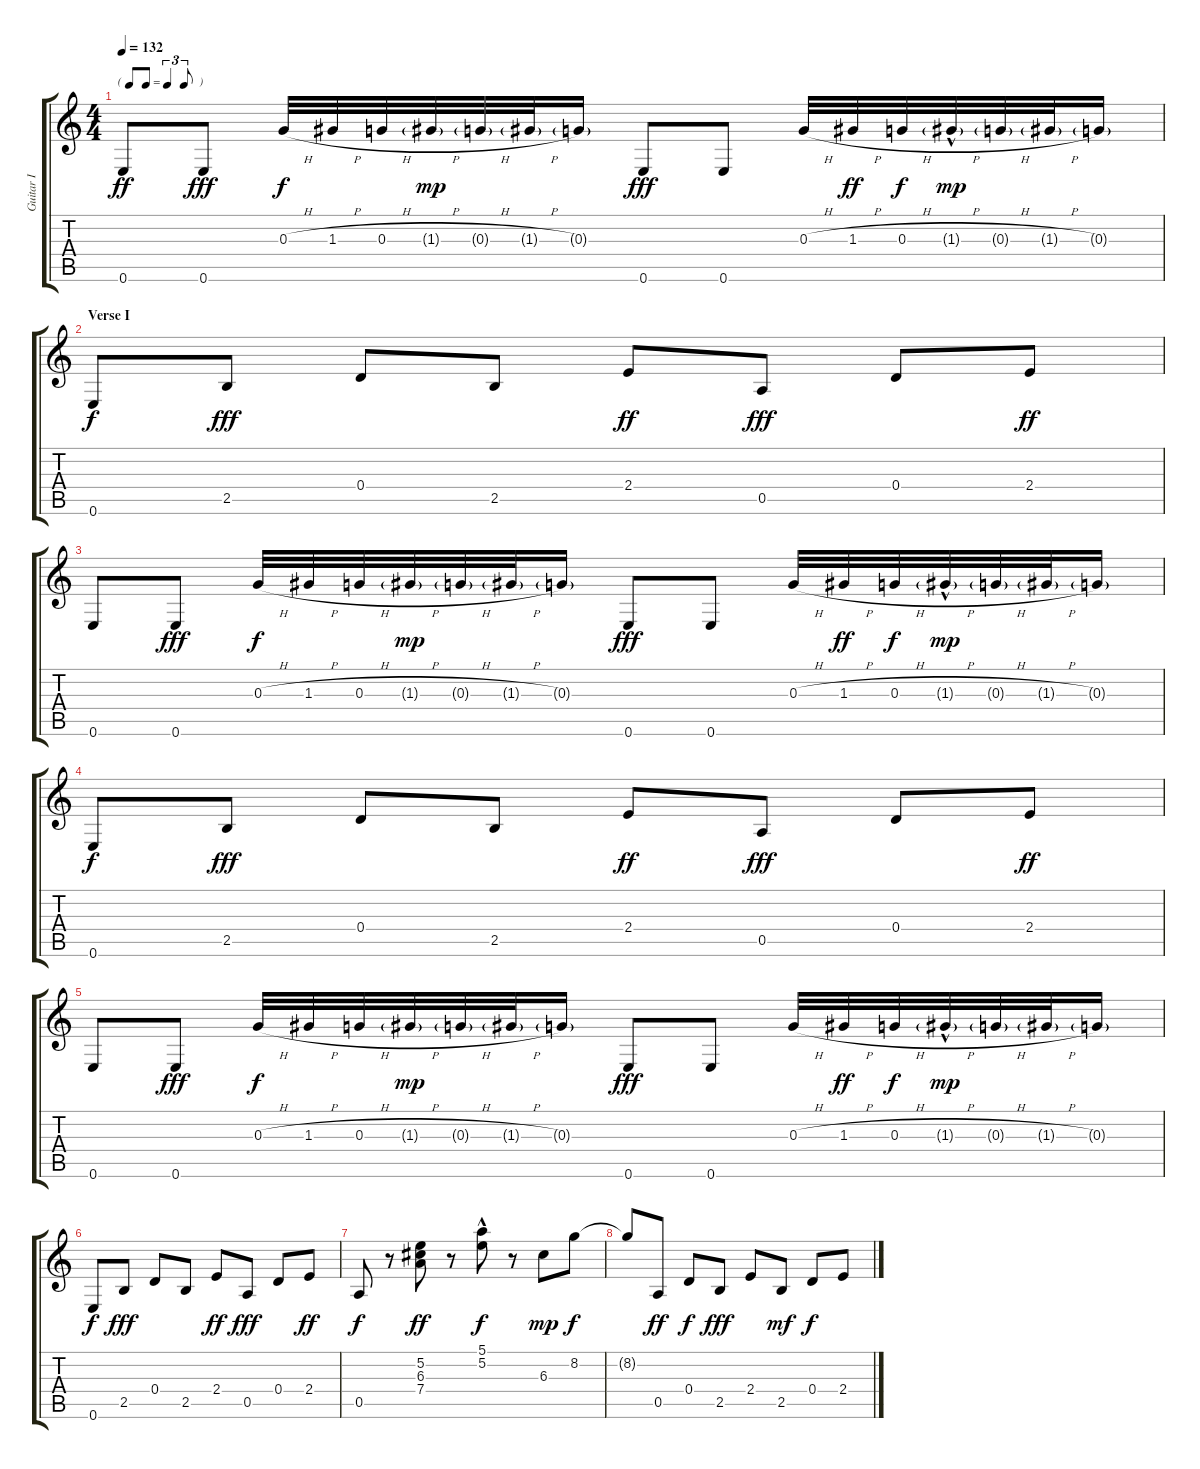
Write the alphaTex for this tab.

\track ("Guitar I" "Guitar I") {instrument electricguitarclean}
\staff {score tabs}
\tuning (E4 B3 G3 D3 A2 E2) {hide}
\ts (4 4)
\tf triplet8th
\tempo 132
\clef g2
\ks c
0.6.8{dy ff} 0.6.8{dy fff} 0.3{h}.32{dy f} 1.3{h}.32 0.3{h}.32 1.3{h g}.32{dy mp} 0.3{h g}.32 1.3{h g}.32 0.3{g}.16 0.6.8{dy fff} 0.6.8 0.3{h}.32 1.3{h}.32{dy ff} 0.3{h}.32{dy f} 1.3{h g hac}.32{dy mp} 0.3{h g}.32 1.3{h g}.32 0.3{g}.16 |
\section ("" "Verse I")
0.6.8{dy f} 2.5.8{dy fff} 0.4.8 2.5.8 2.4.8{dy ff} 0.5.8{dy fff} 0.4.8 2.4.8{dy ff} |
0.6.8 0.6.8{dy fff} 0.3{h}.32{dy f} 1.3{h}.32 0.3{h}.32 1.3{h g}.32{dy mp} 0.3{h g}.32 1.3{h g}.32 0.3{g}.16 0.6.8{dy fff} 0.6.8 0.3{h}.32 1.3{h}.32{dy ff} 0.3{h}.32{dy f} 1.3{h g hac}.32{dy mp} 0.3{h g}.32 1.3{h g}.32 0.3{g}.16 |
0.6.8{dy f} 2.5.8{dy fff} 0.4.8 2.5.8 2.4.8{dy ff} 0.5.8{dy fff} 0.4.8 2.4.8{dy ff} |
0.6.8 0.6.8{dy fff} 0.3{h}.32{dy f} 1.3{h}.32 0.3{h}.32 1.3{h g}.32{dy mp} 0.3{h g}.32 1.3{h g}.32 0.3{g}.16 0.6.8{dy fff} 0.6.8 0.3{h}.32 1.3{h}.32{dy ff} 0.3{h}.32{dy f} 1.3{h g hac}.32{dy mp} 0.3{h g}.32 1.3{h g}.32 0.3{g}.16 |
0.6.8{dy f} 2.5.8{dy fff} 0.4.8 2.5.8 2.4.8{dy ff} 0.5.8{dy fff} 0.4.8 2.4.8{dy ff} |
0.5.8{dy f} r.8 (5.2 6.3 7.4).8{dy ff} r.8 (5.1{hac} 5.2).8{dy f} r.8 6.3.8{dy mp} 8.2.8{dy f} |
8.2{t}.8 0.5.8{dy ff} 0.4.8{dy f} 2.5.8{dy fff} 2.4.8 2.5.8{dy mf} 0.4.8{dy f} 2.4.8
